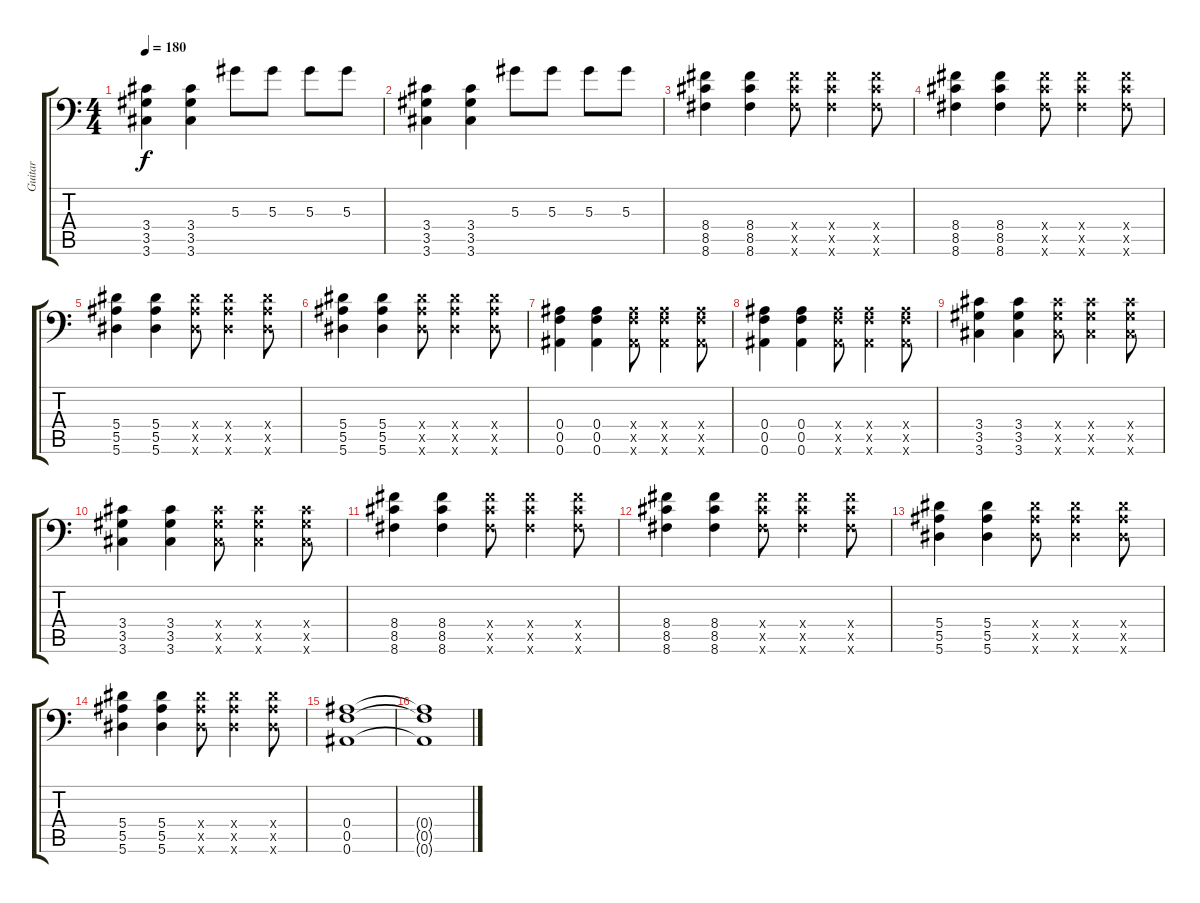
\track ("Guitar" "Guitar") {instrument distortionguitar}
\staff {score tabs}
\tuning (C4 G3 Eb3 Bb2 F2 Bb1) {hide}
\ts (4 4)
\tempo 180
\clef f4
\ks c
(3.4 3.5 3.6).4{dy f} (3.4 3.5 3.6).4 5.3.8 5.3.8 5.3.8 5.3.8 |
(3.4 3.5 3.6).4 (3.4 3.5 3.6).4 5.3.8 5.3.8 5.3.8 5.3.8 |
(8.4 8.5 8.6).4 (8.4 8.5 8.6).4 (8.4{x} 8.5{x} 8.6{x}).8 (8.4{x} 8.5{x} 8.6{x}).4 (8.4{x} 8.5{x} 8.6{x}).8 |
(8.4 8.5 8.6).4 (8.4 8.5 8.6).4 (8.4{x} 8.5{x} 8.6{x}).8 (8.4{x} 8.5{x} 8.6{x}).4 (8.4{x} 8.5{x} 8.6{x}).8 |
(5.4 5.5 5.6).4 (5.4 5.5 5.6).4 (5.4{x} 5.5{x} 5.6{x}).8 (5.4{x} 5.5{x} 5.6{x}).4 (5.4{x} 5.5{x} 5.6{x}).8 |
(5.4 5.5 5.6).4 (5.4 5.5 5.6).4 (5.4{x} 5.5{x} 5.6{x}).8 (5.4{x} 5.5{x} 5.6{x}).4 (5.4{x} 5.5{x} 5.6{x}).8 |
(0.4 0.5 0.6).4 (0.4 0.5 0.6).4 (0.4{x} 0.5{x} 0.6{x}).8 (0.4{x} 0.5{x} 0.6{x}).4 (0.4{x} 0.5{x} 0.6{x}).8 |
(0.4 0.5 0.6).4 (0.4 0.5 0.6).4 (0.4{x} 0.5{x} 0.6{x}).8 (0.4{x} 0.5{x} 0.6{x}).4 (0.4{x} 0.5{x} 0.6{x}).8 |
(3.4 3.5 3.6).4 (3.4 3.5 3.6).4 (3.4{x} 3.5{x} 3.6{x}).8 (3.4{x} 3.5{x} 3.6{x}).4 (3.4{x} 3.5{x} 3.6{x}).8 |
(3.4 3.5 3.6).4 (3.4 3.5 3.6).4 (3.4{x} 3.5{x} 3.6{x}).8 (3.4{x} 3.5{x} 3.6{x}).4 (3.4{x} 3.5{x} 3.6{x}).8 |
(8.4 8.5 8.6).4 (8.4 8.5 8.6).4 (8.4{x} 8.5{x} 8.6{x}).8 (8.4{x} 8.5{x} 8.6{x}).4 (8.4{x} 8.5{x} 8.6{x}).8 |
(8.4 8.5 8.6).4 (8.4 8.5 8.6).4 (8.4{x} 8.5{x} 8.6{x}).8 (8.4{x} 8.5{x} 8.6{x}).4 (8.4{x} 8.5{x} 8.6{x}).8 |
(5.4 5.5 5.6).4 (5.4 5.5 5.6).4 (5.4{x} 5.5{x} 5.6{x}).8 (5.4{x} 5.5{x} 5.6{x}).4 (5.4{x} 5.5{x} 5.6{x}).8 |
(5.4 5.5 5.6).4 (5.4 5.5 5.6).4 (5.4{x} 5.5{x} 5.6{x}).8 (5.4{x} 5.5{x} 5.6{x}).4 (5.4{x} 5.5{x} 5.6{x}).8 |
(0.4 0.5 0.6).1 |
(0.4{t} 0.5{t} 0.6{t}).1
